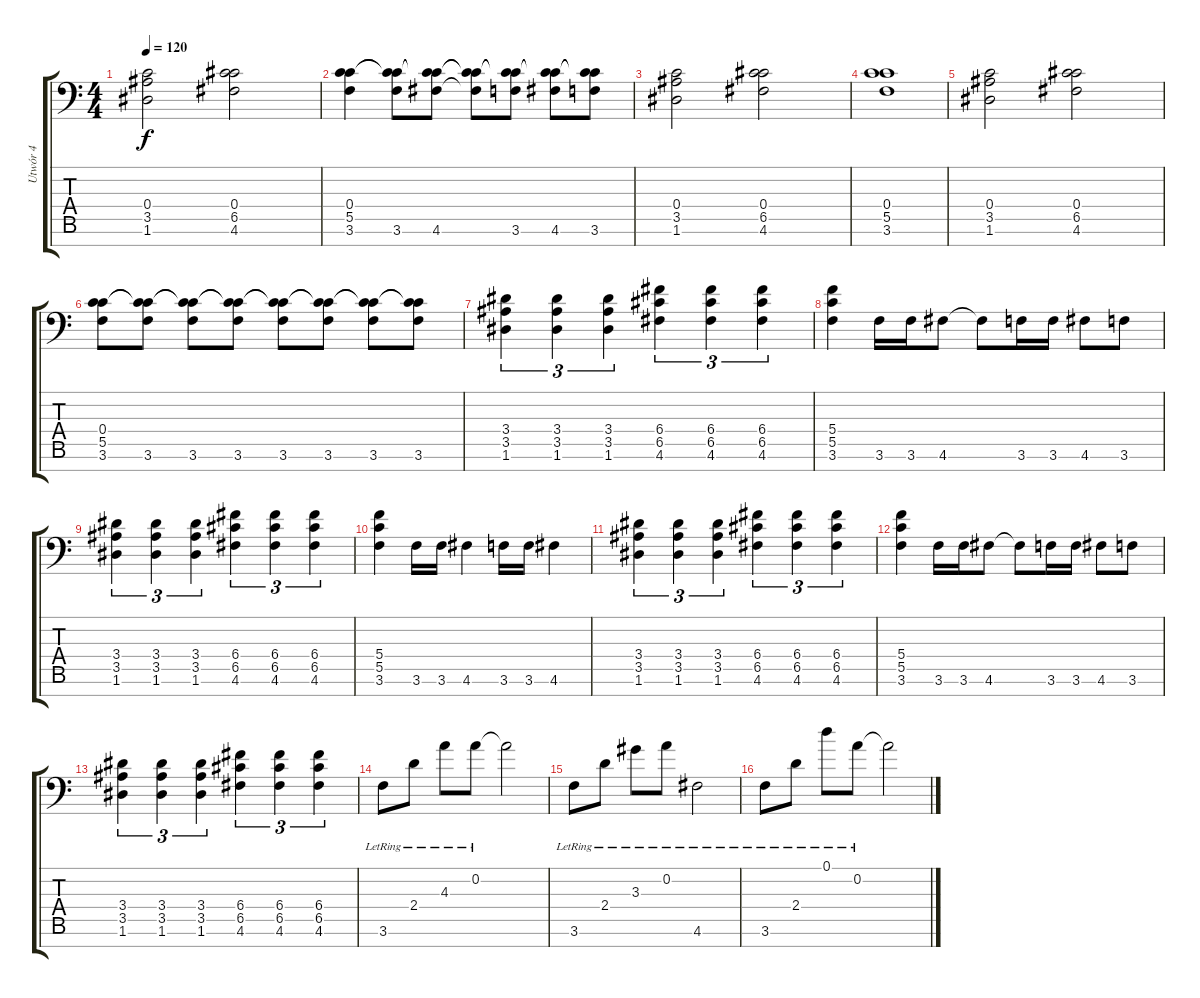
\track ("Utwór 4" "Utwór 4") {instrument overdrivenguitar}
\staff {score tabs}
\tuning (D4 A3 F3 C3 G2 D2 A1) {hide}
\ts (4 4)
\tempo 120
\clef f4
\ks c
(0.4 3.5 1.6).2{dy f} (0.4 6.5 4.6).2 |
(0.4 5.5 3.6).4 (0.4{t} 5.5{t} 3.6).8 (0.4{t} 5.5{t} 4.6).8 (0.4{t} 5.5{t} 4.6{t}).8 (0.4{t} 5.5{t} 3.6).8 (0.4{t} 5.5{t} 4.6).8 (0.4{t} 5.5{t} 3.6).8 |
(0.4 3.5 1.6).2 (0.4 6.5 4.6).2 |
(0.4 5.5 3.6).1 |
(0.4 3.5 1.6).2 (0.4 6.5 4.6).2 |
(0.4 5.5 3.6).8 (0.4{t} 5.5{t} 3.6).8 (0.4{t} 5.5{t} 3.6).8 (0.4{t} 5.5{t} 3.6).8 (0.4{t} 5.5{t} 3.6).8 (0.4{t} 5.5{t} 3.6).8 (0.4{t} 5.5{t} 3.6).8 (0.4{t} 5.5{t} 3.6).8 |
(3.4 3.5 1.6).4{tu (3 2)} (3.4 3.5 1.6).4{tu (3 2)} (3.4 3.5 1.6).4{tu (3 2)} (6.4 6.5 4.6).4{tu (3 2)} (6.4 6.5 4.6).4{tu (3 2)} (6.4 6.5 4.6).4{tu (3 2)} |
(5.4 5.5 3.6).4 3.6.16 3.6.16 4.6.8 4.6{t}.8 3.6.16 3.6.16 4.6.8 3.6.8 |
(3.4 3.5 1.6).4{tu (3 2)} (3.4 3.5 1.6).4{tu (3 2)} (3.4 3.5 1.6).4{tu (3 2)} (6.4 6.5 4.6).4{tu (3 2)} (6.4 6.5 4.6).4{tu (3 2)} (6.4 6.5 4.6).4{tu (3 2)} |
(5.4 5.5 3.6).4 3.6.16 3.6.16 4.6.4 3.6.16 3.6.16 4.6.4 |
(3.4 3.5 1.6).4{tu (3 2)} (3.4 3.5 1.6).4{tu (3 2)} (3.4 3.5 1.6).4{tu (3 2)} (6.4 6.5 4.6).4{tu (3 2)} (6.4 6.5 4.6).4{tu (3 2)} (6.4 6.5 4.6).4{tu (3 2)} |
(5.4 5.5 3.6).4 3.6.16 3.6.16 4.6.8 4.6{t}.8 3.6.16 3.6.16 4.6.8 3.6.8 |
(3.4 3.5 1.6).4{tu (3 2)} (3.4 3.5 1.6).4{tu (3 2)} (3.4 3.5 1.6).4{tu (3 2)} (6.4 6.5 4.6).4{tu (3 2)} (6.4 6.5 4.6).4{tu (3 2)} (6.4 6.5 4.6).4{tu (3 2)} |
3.6{lr}.8 2.4{lr}.8 4.3{lr}.8 0.2{lr}.8 0.2{t}.2 |
3.6{lr}.8 2.4{lr}.8 3.3{lr}.8 0.2{lr}.8 4.6{lr}.2 |
3.6{lr}.8 2.4{lr}.8 0.1{lr}.8 0.2{lr}.8 0.2{t}.2
